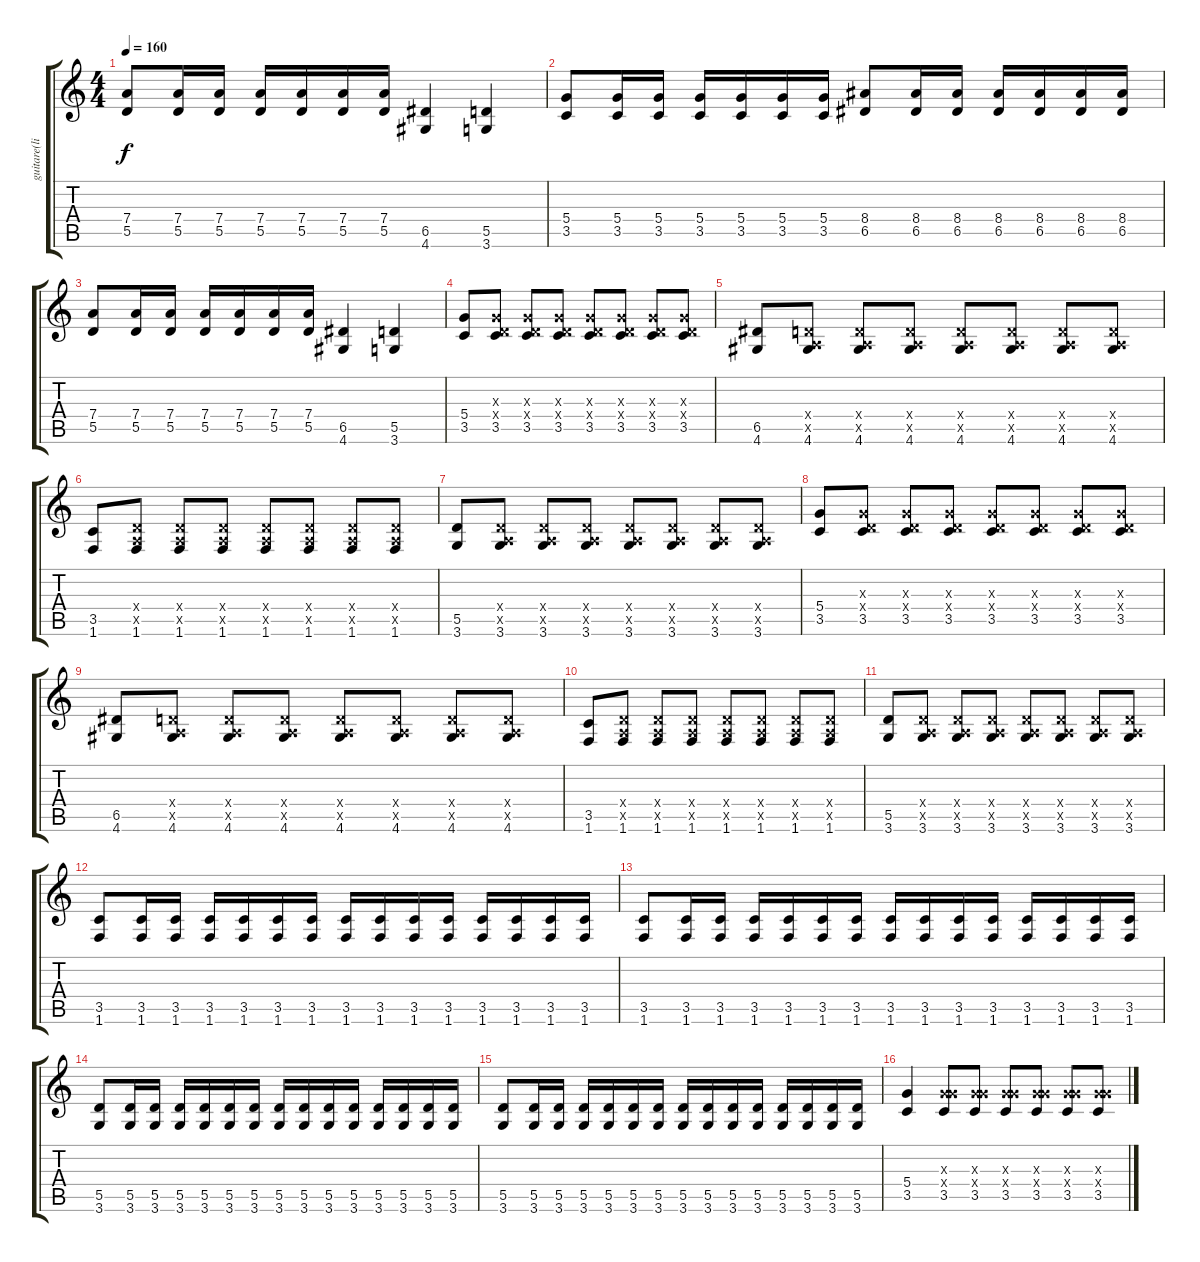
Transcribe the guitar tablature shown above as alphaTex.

\track ("guitare(lint)" "guitare(li") {instrument distortionguitar}
\staff {score tabs}
\tuning (E4 B3 G3 D3 A2 E2) {hide}
\ts (4 4)
\tempo 160
\clef g2
\ks c
(7.4 5.5).8{dy f} (7.4 5.5).16 (7.4 5.5).16 (7.4 5.5).16 (7.4 5.5).16 (7.4 5.5).16 (7.4 5.5).16 (6.5 4.6).4 (5.5 3.6).4 |
(5.4 3.5).8 (5.4 3.5).16 (5.4 3.5).16 (5.4 3.5).16 (5.4 3.5).16 (5.4 3.5).16 (5.4 3.5).16 (8.4 6.5).8 (8.4 6.5).16 (8.4 6.5).16 (8.4 6.5).16 (8.4 6.5).16 (8.4 6.5).16 (8.4 6.5).16 |
(7.4 5.5).8 (7.4 5.5).16 (7.4 5.5).16 (7.4 5.5).16 (7.4 5.5).16 (7.4 5.5).16 (7.4 5.5).16 (6.5 4.6).4 (5.5 3.6).4 |
(5.4 3.5).8 (0.3{x} 0.4{x} 3.5).8 (0.3{x} 0.4{x} 3.5).8 (0.3{x} 0.4{x} 3.5).8 (0.3{x} 0.4{x} 3.5).8 (0.3{x} 0.4{x} 3.5).8 (0.3{x} 0.4{x} 3.5).8 (0.3{x} 0.4{x} 3.5).8 |
(6.5 4.6).8 (0.4{x} 0.5{x} 4.6).8 (0.4{x} 0.5{x} 4.6).8 (0.4{x} 0.5{x} 4.6).8 (0.4{x} 0.5{x} 4.6).8 (0.4{x} 0.5{x} 4.6).8 (0.4{x} 0.5{x} 4.6).8 (0.4{x} 0.5{x} 4.6).8 |
(3.5 1.6).8 (0.4{x} 0.5{x} 1.6).8 (0.4{x} 0.5{x} 1.6).8 (0.4{x} 0.5{x} 1.6).8 (0.4{x} 0.5{x} 1.6).8 (0.4{x} 0.5{x} 1.6).8 (0.4{x} 0.5{x} 1.6).8 (0.4{x} 0.5{x} 1.6).8 |
(5.5 3.6).8 (0.4{x} 0.5{x} 3.6).8 (0.4{x} 0.5{x} 3.6).8 (0.4{x} 0.5{x} 3.6).8 (0.4{x} 0.5{x} 3.6).8 (0.4{x} 0.5{x} 3.6).8 (0.4{x} 0.5{x} 3.6).8 (0.4{x} 0.5{x} 3.6).8 |
(5.4 3.5).8 (0.3{x} 0.4{x} 3.5).8 (0.3{x} 0.4{x} 3.5).8 (0.3{x} 0.4{x} 3.5).8 (0.3{x} 0.4{x} 3.5).8 (0.3{x} 0.4{x} 3.5).8 (0.3{x} 0.4{x} 3.5).8 (0.3{x} 0.4{x} 3.5).8 |
(6.5 4.6).8 (0.4{x} 0.5{x} 4.6).8 (0.4{x} 0.5{x} 4.6).8 (0.4{x} 0.5{x} 4.6).8 (0.4{x} 0.5{x} 4.6).8 (0.4{x} 0.5{x} 4.6).8 (0.4{x} 0.5{x} 4.6).8 (0.4{x} 0.5{x} 4.6).8 |
(3.5 1.6).8 (0.4{x} 0.5{x} 1.6).8 (0.4{x} 0.5{x} 1.6).8 (0.4{x} 0.5{x} 1.6).8 (0.4{x} 0.5{x} 1.6).8 (0.4{x} 0.5{x} 1.6).8 (0.4{x} 0.5{x} 1.6).8 (0.4{x} 0.5{x} 1.6).8 |
(5.5 3.6).8 (0.4{x} 0.5{x} 3.6).8 (0.4{x} 0.5{x} 3.6).8 (0.4{x} 0.5{x} 3.6).8 (0.4{x} 0.5{x} 3.6).8 (0.4{x} 0.5{x} 3.6).8 (0.4{x} 0.5{x} 3.6).8 (0.4{x} 0.5{x} 3.6).8 |
(3.5 1.6).8 (3.5 1.6).16 (3.5 1.6).16 (3.5 1.6).16 (3.5 1.6).16 (3.5 1.6).16 (3.5 1.6).16 (3.5 1.6).16 (3.5 1.6).16 (3.5 1.6).16 (3.5 1.6).16 (3.5 1.6).16 (3.5 1.6).16 (3.5 1.6).16 (3.5 1.6).16 |
(3.5 1.6).8 (3.5 1.6).16 (3.5 1.6).16 (3.5 1.6).16 (3.5 1.6).16 (3.5 1.6).16 (3.5 1.6).16 (3.5 1.6).16 (3.5 1.6).16 (3.5 1.6).16 (3.5 1.6).16 (3.5 1.6).16 (3.5 1.6).16 (3.5 1.6).16 (3.5 1.6).16 |
(5.5 3.6).8 (5.5 3.6).16 (5.5 3.6).16 (5.5 3.6).16 (5.5 3.6).16 (5.5 3.6).16 (5.5 3.6).16 (5.5 3.6).16 (5.5 3.6).16 (5.5 3.6).16 (5.5 3.6).16 (5.5 3.6).16 (5.5 3.6).16 (5.5 3.6).16 (5.5 3.6).16 |
(5.5 3.6).8 (5.5 3.6).16 (5.5 3.6).16 (5.5 3.6).16 (5.5 3.6).16 (5.5 3.6).16 (5.5 3.6).16 (5.5 3.6).16 (5.5 3.6).16 (5.5 3.6).16 (5.5 3.6).16 (5.5 3.6).16 (5.5 3.6).16 (5.5 3.6).16 (5.5 3.6).16 |
(5.4 3.5).4 (0.3{x} 5.4{x} 3.5).8 (0.3{x} 5.4{x} 3.5).8 (0.3{x} 5.4{x} 3.5).8 (0.3{x} 5.4{x} 3.5).8 (0.3{x} 5.4{x} 3.5).8 (0.3{x} 5.4{x} 3.5).8
